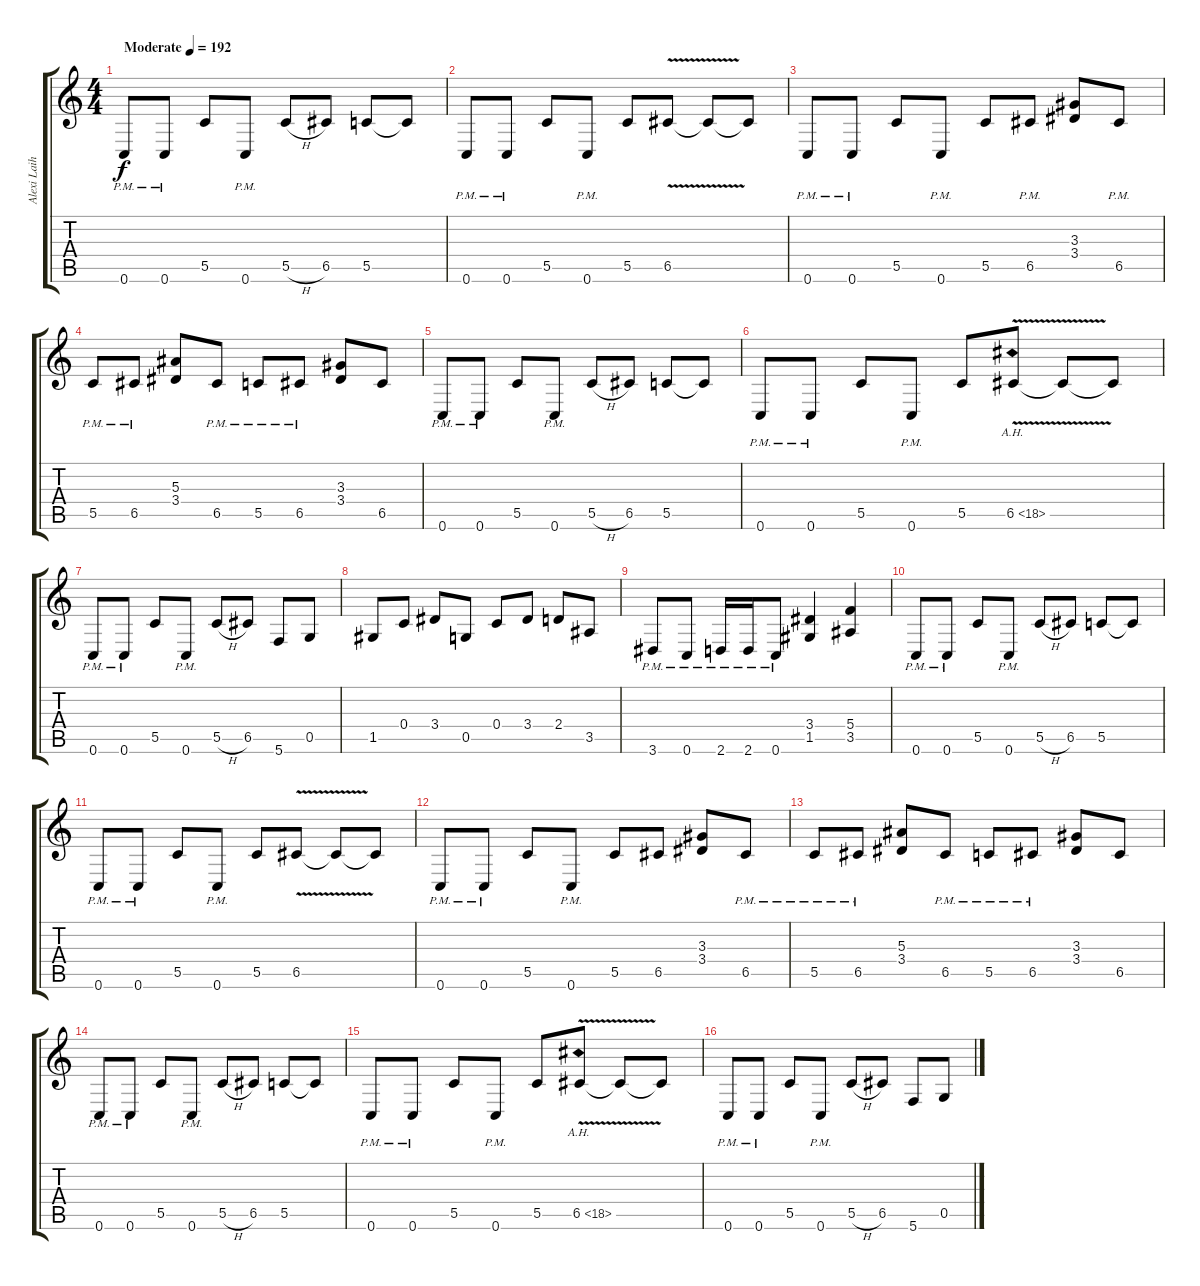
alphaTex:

\track ("Alexi Laiho" "Alexi Laih") {instrument distortionguitar}
\staff {score tabs}
\tuning (D4 A3 F3 C3 G2 C2) {hide}
\ts (4 4)
\tempo (192 "Moderate")
\clef g2
\ks c
0.6{pm}.8{dy f instrument distortionguitar} 0.6{pm}.8 5.5.8 0.6{pm}.8 5.5{h}.8 6.5.8 5.5.8 5.5{t}.8 |
0.6{pm}.8 0.6{pm}.8 5.5.8 0.6{pm}.8 5.5.8 6.5{v}.8 6.5{t}.8 6.5{t}.8 |
0.6{pm}.8 0.6{pm}.8 5.5.8 0.6{pm}.8 5.5.8 6.5{pm}.8 (3.3 3.4).8 6.5{pm}.8 |
5.5{pm}.8 6.5{pm}.8 (5.3 3.4).8 6.5{pm}.8 5.5{pm}.8 6.5{pm}.8 (3.3 3.4).8 6.5.8 |
0.6{pm}.8 0.6{pm}.8 5.5.8 0.6{pm}.8 5.5{h}.8 6.5.8 5.5.8 5.5{t}.8 |
0.6{pm}.8 0.6{pm}.8 5.5.8 0.6{pm}.8 5.5.8 6.5{ah 12 v}.8 6.5{t}.8 6.5{t}.8 |
0.6{pm}.8 0.6{pm}.8 5.5.8 0.6{pm}.8 5.5{h}.8 6.5.8 5.6.8 0.5.8 |
1.5.8 0.4.8 3.4.8 0.5.8 0.4.8 3.4.8 2.4.8 3.5.8 |
3.6{pm}.8 0.6{pm}.8 2.6{pm}.16 2.6{pm}.16 0.6{pm}.8 (3.4 1.5).4 (5.4 3.5).4 |
0.6{pm}.8 0.6{pm}.8 5.5.8 0.6{pm}.8 5.5{h}.8 6.5.8 5.5.8 5.5{t}.8 |
0.6{pm}.8 0.6{pm}.8 5.5.8 0.6{pm}.8 5.5.8 6.5{v}.8 6.5{t}.8 6.5{t}.8 |
0.6{pm}.8 0.6{pm}.8 5.5.8 0.6{pm}.8 5.5.8 6.5.8 (3.3 3.4).8 6.5{pm}.8 |
5.5{pm}.8 6.5{pm}.8 (5.3 3.4).8 6.5{pm}.8 5.5{pm}.8 6.5{pm}.8 (3.3 3.4).8 6.5.8 |
0.6{pm}.8 0.6{pm}.8 5.5.8 0.6{pm}.8 5.5{h}.8 6.5.8 5.5.8 5.5{t}.8 |
0.6{pm}.8 0.6{pm}.8 5.5.8 0.6{pm}.8 5.5.8 6.5{ah 12 v}.8 6.5{t}.8 6.5{t}.8 |
0.6{pm}.8 0.6{pm}.8 5.5.8 0.6{pm}.8 5.5{h}.8 6.5.8 5.6.8 0.5.8
